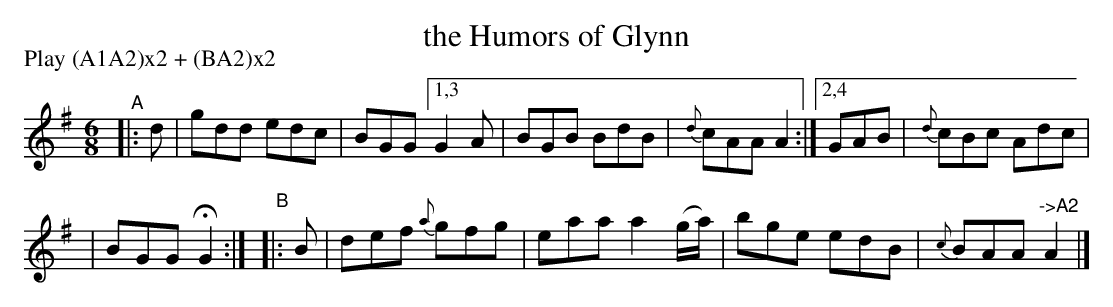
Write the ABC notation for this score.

X:1
T: the Humors of Glynn
P: Play (A1A2)x2 + (BA2)x2
M: 6/8
L: 1/8
K: G
"^A"\
|: d | gdd edc | BGG [1,3 G2A | BGB BdB | {d}cAA A2 :|[2,4 GAB | {d}cBc Adc |
| BGG HG2 :| "^B"|: B | def {a}gfg | eaa a2(g/a/) | bge edB | {c}BAA "^->A2"A2 |]
